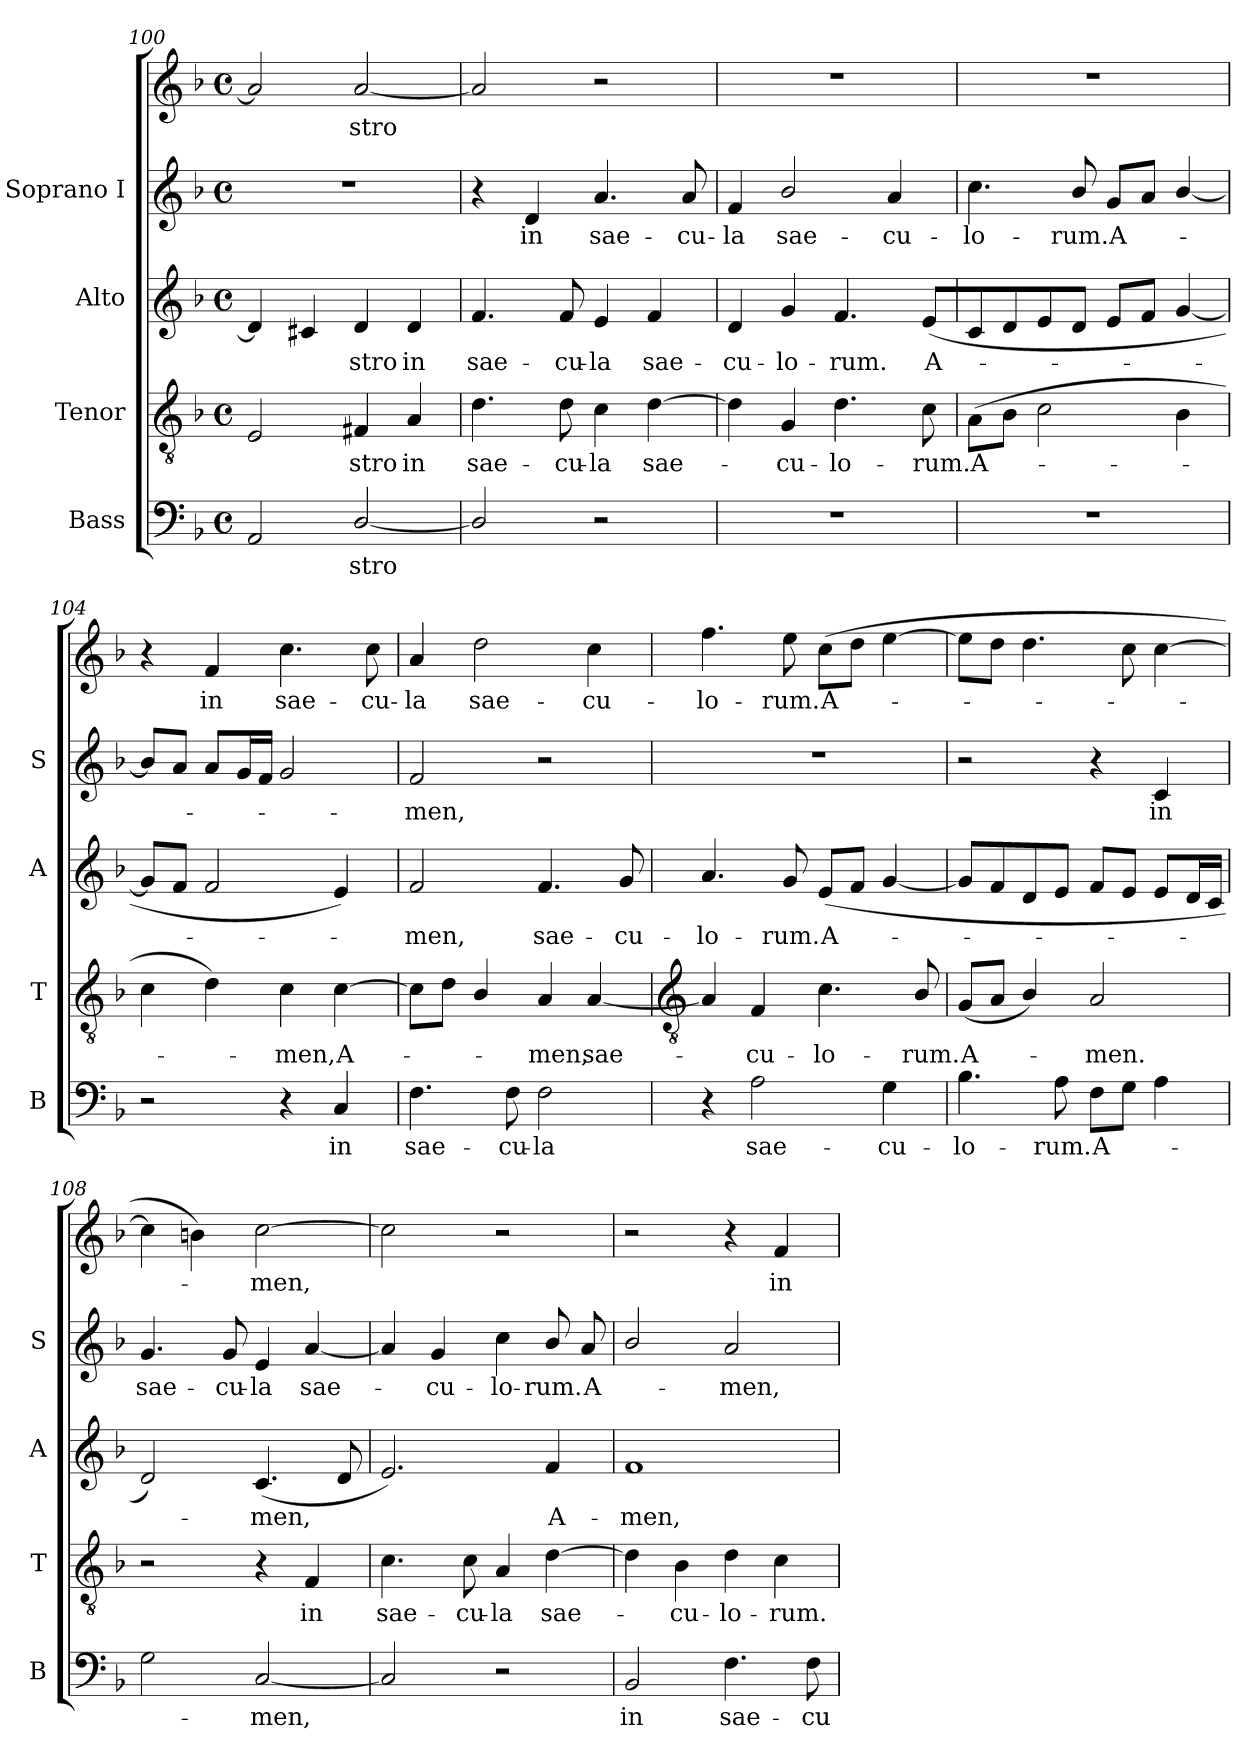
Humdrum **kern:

**kern	**text	**kern	**text	**kern	**text	**kern	**text	**kern	**text
*part4	*part4	*part3	*part3	*part2	*part2	*part1	*part1	*part1	*part1
*staff5	*staff5	*staff4	*staff4	*staff3	*staff3	*staff2	*staff2	*staff1	*staff1
*I"Bass	*	*I"Tenor	*	*I"Alto	*	*I"Soprano I	*	*	*
*I'B	*	*I'T	*	*I'A	*	*I'S	*	*	*
!!LO:LB:g=z
*clefF4	*	*clefGv2	*	*clefG2	*	*clefG2	*	*clefG2	*
*k[b-]	*	*k[b-]	*	*k[b-]	*	*k[b-]	*	*k[b-]	*
*F:	*	*F:	*	*F:	*	*F:	*	*F:	*
*M4/4	*	*M4/4	*	*M4/4	*	*M4/4	*	*M4/4	*
*met(c)	*	*met(c)	*	*met(c)	*	*met(c)	*	*met(c)	*
=100	=100	=100	=100	=100	=100	=100	=100	=100	=100
2AA	.	2E	.	4d]	.	1r	.	2a]	.
.	.	.	.	4c#X	.	.	.	.	.
!	!LO:LY:b	!	!LO:LY:b	!	!LO:LY:b	!	!	!	!LO:LY:b
[2D/	stro	4F#X	stro	4d	stro	.	.	[2a	stro
!	!	!	!LO:LY:b	!	!LO:LY:b	!	!	!	!
.	.	4A	in	4d	in	.	.	.	.
=101	=101	=101	=101	=101	=101	=101	=101	=101	=101
!	!	!	!LO:LY:b	!	!LO:LY:b	!	!	!	!
2D/]	.	4.d	sae-	4.f	sae-	4r	.	2a]	.
!	!	!	!	!	!	!	!LO:LY:b	!	!
.	.	.	.	.	.	4d	in	.	.
!	!	!	!LO:LY:b	!	!LO:LY:b	!	!	!	!
.	.	8d	-cu-	8f	-cu-	.	.	.	.
!	!	!	!LO:LY:b	!	!LO:LY:b	!	!LO:LY:b	!	!
2r	.	4c	-la	4e	-la	4.a	sae-	2r	.
!	!	!	!LO:LY:b	!	!LO:LY:b	!	!	!	!
.	.	[4d	sae-	4f	sae-	.	.	.	.
!	!	!	!	!	!	!	!LO:LY:b	!	!
.	.	.	.	.	.	8a	-cu-	.	.
=102	=102	=102	=102	=102	=102	=102	=102	=102	=102
!	!	!	!	!	!LO:LY:b	!	!LO:LY:b	!	!
1r	.	4d]	.	4d	-cu-	4f	-la	1r	.
!	!	!	!LO:LY:b	!	!LO:LY:b	!	!LO:LY:b	!	!
.	.	4G	cu-	4g	-lo-	2b-/	sae-	.	.
!	!	!	!LO:LY:b	!	!LO:LY:b	!	!	!	!
.	.	4.d	-lo-	4.f	-rum.	.	.	.	.
!	!	!	!	!	!	!	!LO:LY:b	!	!
.	.	.	.	.	.	4a	-cu-	.	.
!	!	!	!LO:LY:b	!	!LO:LY:b	!	!	!	!
.	.	8c	-rum.	(<8eL	A-	.	.	.	.
=103	=103	=103	=103	=103	=103	=103	=103	=103	=103
!	!	!	!LO:LY:b	!	!	!	!LO:LY:b	!	!
1r	.	(>8A\L	A-	8c	.	4.cc	-lo-	1r	.
.	.	8B-\J	.	8d	.	.	.	.	.
.	.	2c	.	8e	.	.	.	.	.
!	!	!	!	!	!	!	!LO:LY:b	!	!
.	.	.	.	8dJ	.	8b-/	-rum.	.	.
!	!	!	!	!	!	!	!LO:LY:b	!	!
.	.	.	.	8eL	.	8gL	A-	.	.
.	.	.	.	8fJ	.	8aJ	.	.	.
.	.	4B-\	.	[4g	.	[4b-/	.	.	.
=104	=104	=104	=104	=104	=104	=104	=104	=104	=104
2r	.	4c	.	8gL]	.	8b-L]	.	4r	.
.	.	.	.	8fJ	.	8aJ	.	.	.
!	!	!	!	!	!	!	!	!	!LO:LY:b
.	.	4d)	.	2f	.	8aL	.	4f	in
.	.	.	.	.	.	16gL	.	.	.
.	.	.	.	.	.	16fJJ	.	.	.
!	!	!	!LO:LY:b	!	!	!	!	!	!LO:LY:b
4r	.	4c	men,	.	.	2g	.	4.cc	sae-
!	!LO:LY:b	!	!LO:LY:b	!	!	!	!	!	!
4C	in	[4c	A-	4e)	.	.	.	.	.
!	!	!	!	!	!	!	!	!	!LO:LY:b
.	.	.	.	.	.	.	.	8cc	-cu-
=105	=105	=105	=105	=105	=105	=105	=105	=105	=105
!	!LO:LY:b	!	!	!	!LO:LY:b	!	!LO:LY:b	!	!LO:LY:b
4.F	sae-	8cL]	.	2f	men,	2f	-men,	4a	-la
.	.	8dJ	.	.	.	.	.	.	.
!	!	!	!	!	!	!	!	!	!LO:LY:b
.	.	4B-/	.	.	.	.	.	2dd	sae-
!	!LO:LY:b	!	!	!	!	!	!	!	!
8F	-cu-	.	.	.	.	.	.	.	.
!	!LO:LY:b	!	!LO:LY:b	!	!LO:LY:b	!	!	!	!
2F	-la	4A	men,	4.f	sae-	2r	.	.	.
!	!	!	!LO:LY:b	!	!	!	!	!	!LO:LY:b
.	.	[4A	sae-	.	.	.	.	4cc	-cu-
!	!	!	!	!	!LO:LY:b	!	!	!	!
.	.	.	.	8g	-cu-	.	.	.	.
!!LO:LB:g=z
=106	=106	=106	=106	=106	=106	=106	=106	=106	=106
*	*	*clefGv2	*	*	*	*	*	*	*
!	!	!	!	!	!LO:LY:b	!	!	!	!LO:LY:b
4r	.	4A]	.	4.a	-lo-	1r	.	4.ff	lo-
!	!LO:LY:b	!	!LO:LY:b	!	!	!	!	!	!
2A	sae-	4F	cu-	.	.	.	.	.	.
!	!	!	!	!	!LO:LY:b	!	!	!	!LO:LY:b
.	.	.	.	8g	-rum.	.	.	8ee	-rum.
!	!	!	!LO:LY:b	!	!LO:LY:b	!	!	!	!LO:LY:b
.	.	4.c	-lo-	(<8eL	A-	.	.	(>8ccL	A-
.	.	.	.	8fJ	.	.	.	8ddJ	.
!	!LO:LY:b	!	!	!	!	!	!	!	!
4G	-cu-	.	.	[4g	.	.	.	[4ee	.
!	!	!	!LO:LY:b	!	!	!	!	!	!
.	.	8B-/	-rum.	.	.	.	.	.	.
=107	=107	=107	=107	=107	=107	=107	=107	=107	=107
!	!LO:LY:b	!	!LO:LY:b	!	!	!	!	!	!
4.B-	-lo-	(<8GL	A-	8gL]	.	2r	.	8eeL]	.
.	.	8AJ	.	8f	.	.	.	8ddJ	.
.	.	4B-/)	.	8d	.	.	.	4.dd	.
!	!LO:LY:b	!	!	!	!	!	!	!	!
8A	-rum.	.	.	8eJ	.	.	.	.	.
!	!LO:LY:b	!	!LO:LY:b	!	!	!	!	!	!
8FL	A-	2A	men.	8fL	.	4r	.	.	.
8GJ	.	.	.	8eJ	.	.	.	8cc	.
!	!	!	!	!	!	!	!LO:LY:b	!	!
4A	.	.	.	8eL	.	4c	in	[4cc	.
.	.	.	.	16dL	.	.	.	.	.
.	.	.	.	16cJJ	.	.	.	.	.
=108	=108	=108	=108	=108	=108	=108	=108	=108	=108
!	!	!	!	!	!	!	!LO:LY:b	!	!
2G	.	2r	.	2d)	.	4.g	sae-	4cc]	.
.	.	.	.	.	.	.	.	4bn)	.
!	!	!	!	!	!	!	!LO:LY:b	!	!
.	.	.	.	.	.	8g	-cu-	.	.
!	!LO:LY:b	!	!	!	!LO:LY:b	!	!LO:LY:b	!	!LO:LY:b
[2C	men,	4r	.	(<4.c	men,	4e	-la	[2cc	men,
!	!	!	!LO:LY:b	!	!	!	!LO:LY:b	!	!
.	.	4F	in	.	.	[4a	sae-	.	.
.	.	.	.	8d	.	.	.	.	.
=109	=109	=109	=109	=109	=109	=109	=109	=109	=109
!	!	!	!LO:LY:b	!	!	!	!	!	!
2C]	.	4.c	sae-	2.e)	.	4a]	.	2cc]	.
!	!	!	!	!	!	!	!LO:LY:b	!	!
.	.	.	.	.	.	4g	cu-	.	.
!	!	!	!LO:LY:b	!	!	!	!	!	!
.	.	8c	-cu-	.	.	.	.	.	.
!	!	!	!LO:LY:b	!	!	!	!LO:LY:b	!	!
2r	.	4A	-la	.	.	4cc	-lo-	2r	.
!	!	!	!LO:LY:b	!	!LO:LY:b	!	!LO:LY:b	!	!
.	.	[4d	sae-	4f	A-	8b-/	-rum.	.	.
!	!	!	!	!	!	!	!LO:LY:b	!	!
.	.	.	.	.	.	8a	A-	.	.
=110	=110	=110	=110	=110	=110	=110	=110	=110	=110
!	!LO:LY:b	!	!	!	!LO:LY:b	!	!	!	!
2BB-	in	4d]	.	1f	-men,	2b-/	.	2r	.
!	!	!	!LO:LY:b	!	!	!	!	!	!
.	.	4B-	cu-	.	.	.	.	.	.
!	!LO:LY:b	!	!LO:LY:b	!	!	!	!LO:LY:b	!	!
4.F	sae-	4d	-lo-	.	.	2a	men,	4r	.
!	!	!	!LO:LY:b	!	!	!	!	!	!LO:LY:b
.	.	4c	-rum.	.	.	.	.	4f	in
!	!LO:LY:b	!	!	!	!	!	!	!	!
8F	-cu-	.	.	.	.	.	.	.	.
=	=	=	=	=	=	=	=	=	=
*-	*-	*-	*-	*-	*-	*-	*-	*-	*-
